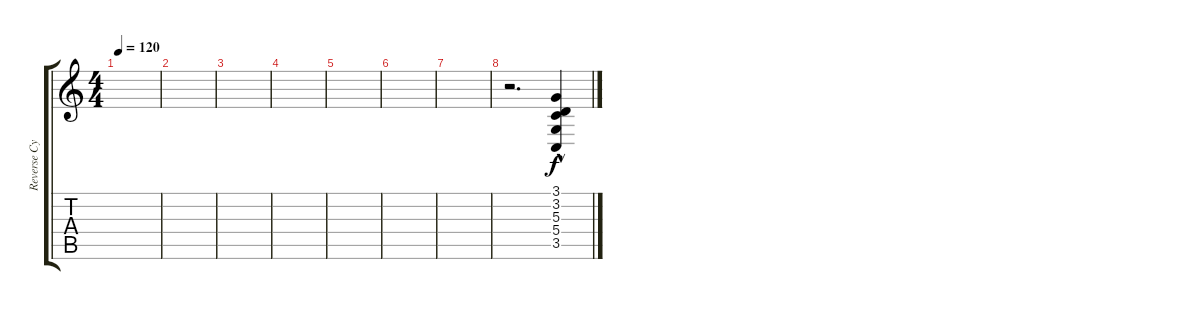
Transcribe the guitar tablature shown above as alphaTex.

\track ("Reverse Cymbal" "Reverse Cy") {instrument reversecymbal}
\staff {score tabs}
\tuning (E4 B3 G3 D3 A2 E2) {hide}
\ts (4 4)
\tempo 120
\clef g2
\ks c
|
|
|
|
|
|
|
r.2{d} (3.1 3.2 5.3 5.4 3.5{hac}).4
